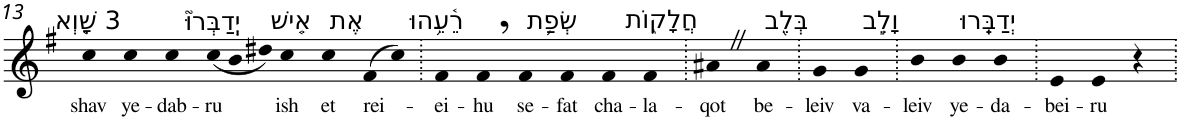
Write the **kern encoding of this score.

**kern	**text
*part1	*part1
*staff1	*staff1
*I"Piano	*
*I'Pno	*
!!LO:PB:g=z
*clefG2	*
*k[f#]	*
*G:	*
=13	=13
!LO:TX:a:t=3 שָׁ֤וְא	!
!	!LO:LY:b
4cc	shav
!LO:TX:a:t=יְֽדַבְּרוּ֮	!
!	!LO:LY:b
4cc	ye-
!	!LO:LY:b
4cc	-dab-
*Xtuplet	*
!	!LO:LY:b
(<12cc	-ru
12b	.
12dd#X)	.
!LO:TX:a:t=אִ֤ישׁ	!
!	!LO:LY:b
4cc	ish
!LO:TX:a:t=אֶת	!
!	!LO:LY:b
4cc	et
!LO:TX:a:t=רֵ֫עֵ֥הוּ	!
!	!LO:LY:b
(>8f#	rei-
8cc)	.
=14.	=14.
!	!LO:LY:b
4f#	-ei-
!	!LO:LY:b
4f#,	-hu
!LO:TX:a:t=שְׂפַ֥ת	!
!	!LO:LY:b
4f#	se-
!	!LO:LY:b
4f#	-fat
!LO:TX:a:t=חֲלָק֑וֹת	!
!	!LO:LY:b
4f#	cha-
!	!LO:LY:b
4f#	-la-
=15.	=15.
!	!LO:LY:b
4a#XZ	-qot
!LO:TX:a:t=בְּלֵ֖ב	!
!	!LO:LY:b
4a#	be-
=16.	=16.
!	!LO:LY:b
4g	-leiv
!LO:TX:a:t=וָלֵ֣ב	!
!	!LO:LY:b
4g	va-
=17.	=17.
!	!LO:LY:b
4b	-leiv
!LO:TX:a:t=יְדַבֵּֽרוּ	!
!	!LO:LY:b
4b	ye-
!	!LO:LY:b
4b	-da-
=18.	=18.
!	!LO:LY:b
4e	-bei-
!	!LO:LY:b
4e	-ru
4r	.
=.	=.
*-	*-
